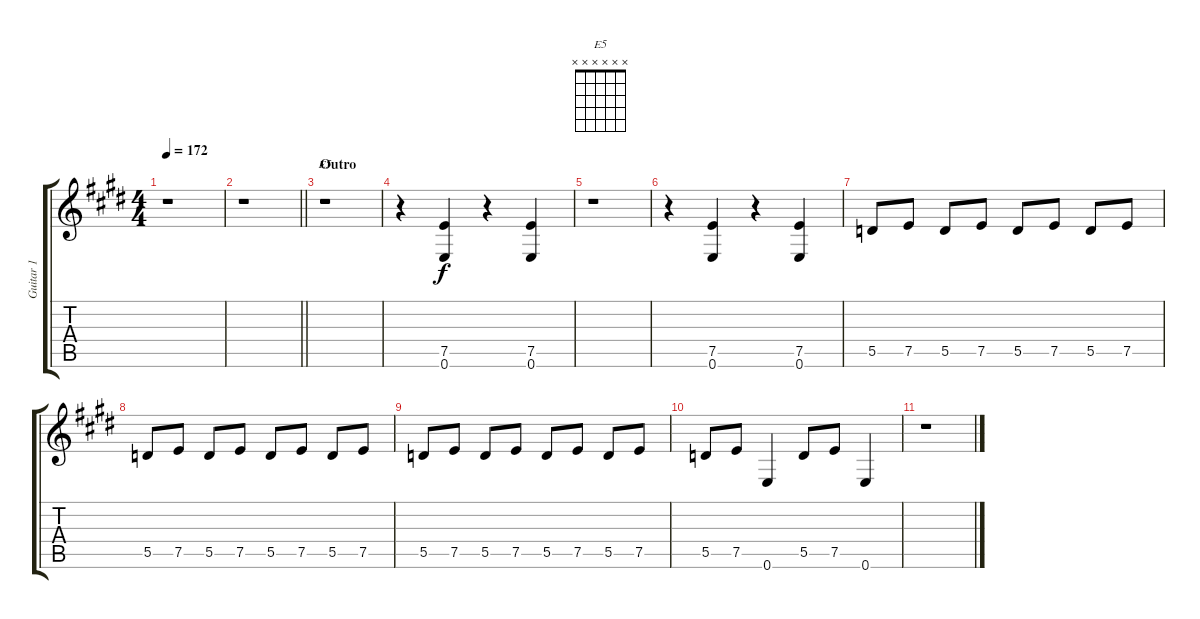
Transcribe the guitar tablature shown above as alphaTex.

\track ("Guitar 1" "Guitar 1") {instrument distortionguitar}
\staff {score tabs}
\tuning (E4 B3 G3 D3 A2 E2) {hide}
\chord ("E5" x x x x x x)
\ts (4 4)
\tempo 172
\clef g2
\ks e
r.1{dy f} |
\barLineRight lightlight
r.1 |
\section ("" "Outro")
r.1{ch "E5"} |
r.4 (7.5 0.6).4 r.4 (7.5 0.6).4 |
r.1 |
r.4 (7.5 0.6).4 r.4 (7.5 0.6).4 |
5.5.8 7.5.8 5.5.8 7.5.8 5.5.8 7.5.8 5.5.8 7.5.8 |
5.5.8 7.5.8 5.5.8 7.5.8 5.5.8 7.5.8 5.5.8 7.5.8 |
5.5.8 7.5.8 5.5.8 7.5.8 5.5.8 7.5.8 5.5.8 7.5.8 |
5.5.8 7.5.8 0.6.4 5.5.8 7.5.8 0.6.4 |
r.1
